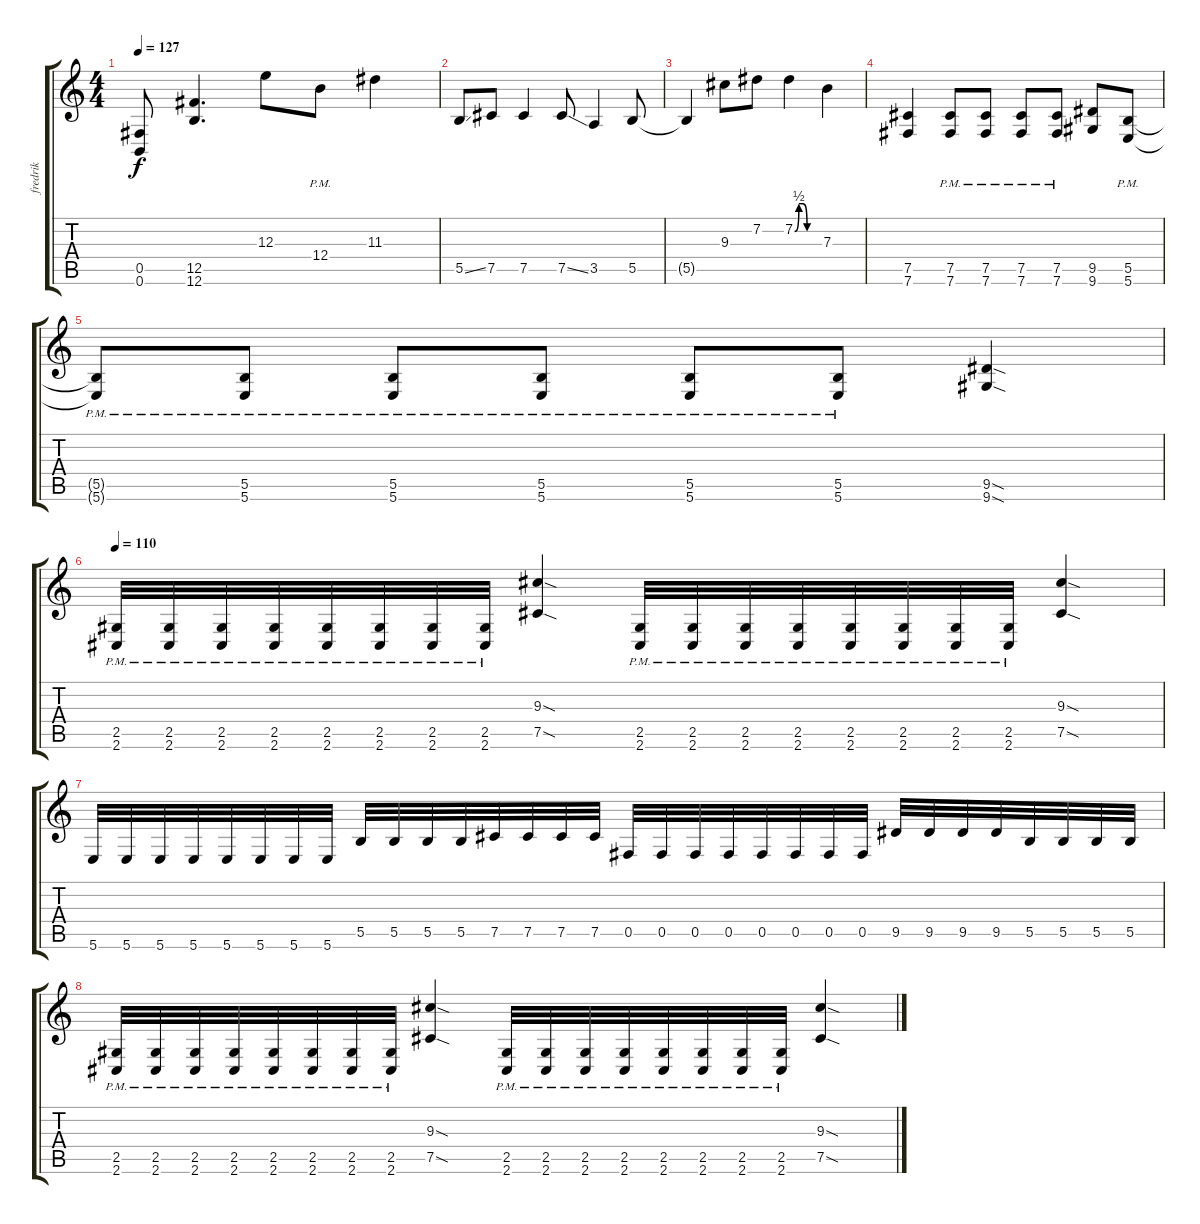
\track ("fredrik" "fredrik") {instrument distortionguitar}
\staff {score tabs}
\tuning (Db4 Ab3 E3 B2 Gb2 B1) {hide}
\ts (4 4)
\tempo 127
\clef g2
\ks c
(0.5{t} 0.6{t}).8{dy f} (12.5 12.6).4{d} 12.3.8 12.4{pm}.8 11.3.4 |
5.5{ss}.8 7.5.8 7.5.4 7.5{ss}.8 3.5.4 5.5.8 |
5.5{t}.4 9.3.8 7.2.8 7.2{be (custom 0 0 10 2 20 2 30 0 60 0)}.4 7.3.4 |
(7.5 7.6).4 (7.5{pm} 7.6{pm}).8 (7.5{pm} 7.6{pm}).8 (7.5{pm} 7.6{pm}).8 (7.5{pm} 7.6{pm}).8 (9.5 9.6).8 (5.5{pm} 5.6{pm}).8 |
(5.5{pm t} 5.6{pm t}).8 (5.5{pm} 5.6{pm}).8 (5.5{pm} 5.6{pm}).8 (5.5{pm} 5.6{pm}).8 (5.5{pm} 5.6{pm}).8 (5.5{pm} 5.6{pm}).8 (9.5{sod} 9.6{sod}).4 |
\tempo 110
(2.5{pm} 2.6{pm}).32 (2.5{pm} 2.6{pm}).32 (2.5{pm} 2.6{pm}).32 (2.5{pm} 2.6{pm}).32 (2.5{pm} 2.6{pm}).32 (2.5{pm} 2.6{pm}).32 (2.5{pm} 2.6{pm}).32 (2.5{pm} 2.6{pm}).32 (9.3{sod} 7.5{sod}).4 (2.5{pm} 2.6{pm}).32 (2.5{pm} 2.6{pm}).32 (2.5{pm} 2.6{pm}).32 (2.5{pm} 2.6{pm}).32 (2.5{pm} 2.6{pm}).32 (2.5{pm} 2.6{pm}).32 (2.5{pm} 2.6{pm}).32 (2.5{pm} 2.6{pm}).32 (9.3{sod} 7.5{sod}).4 |
5.6.32 5.6.32 5.6.32 5.6.32 5.6.32 5.6.32 5.6.32 5.6.32 5.5.32 5.5.32 5.5.32 5.5.32 7.5.32 7.5.32 7.5.32 7.5.32 0.5.32 0.5.32 0.5.32 0.5.32 0.5.32 0.5.32 0.5.32 0.5.32 9.5.32 9.5.32 9.5.32 9.5.32 5.5.32 5.5.32 5.5.32 5.5.32 |
(2.5{pm} 2.6{pm}).32 (2.5{pm} 2.6{pm}).32 (2.5{pm} 2.6{pm}).32 (2.5{pm} 2.6{pm}).32 (2.5{pm} 2.6{pm}).32 (2.5{pm} 2.6{pm}).32 (2.5{pm} 2.6{pm}).32 (2.5{pm} 2.6{pm}).32 (9.3{sod} 7.5{sod}).4 (2.5{pm} 2.6{pm}).32 (2.5{pm} 2.6{pm}).32 (2.5{pm} 2.6{pm}).32 (2.5{pm} 2.6{pm}).32 (2.5{pm} 2.6{pm}).32 (2.5{pm} 2.6{pm}).32 (2.5{pm} 2.6{pm}).32 (2.5{pm} 2.6{pm}).32 (9.3{sod} 7.5{sod}).4
